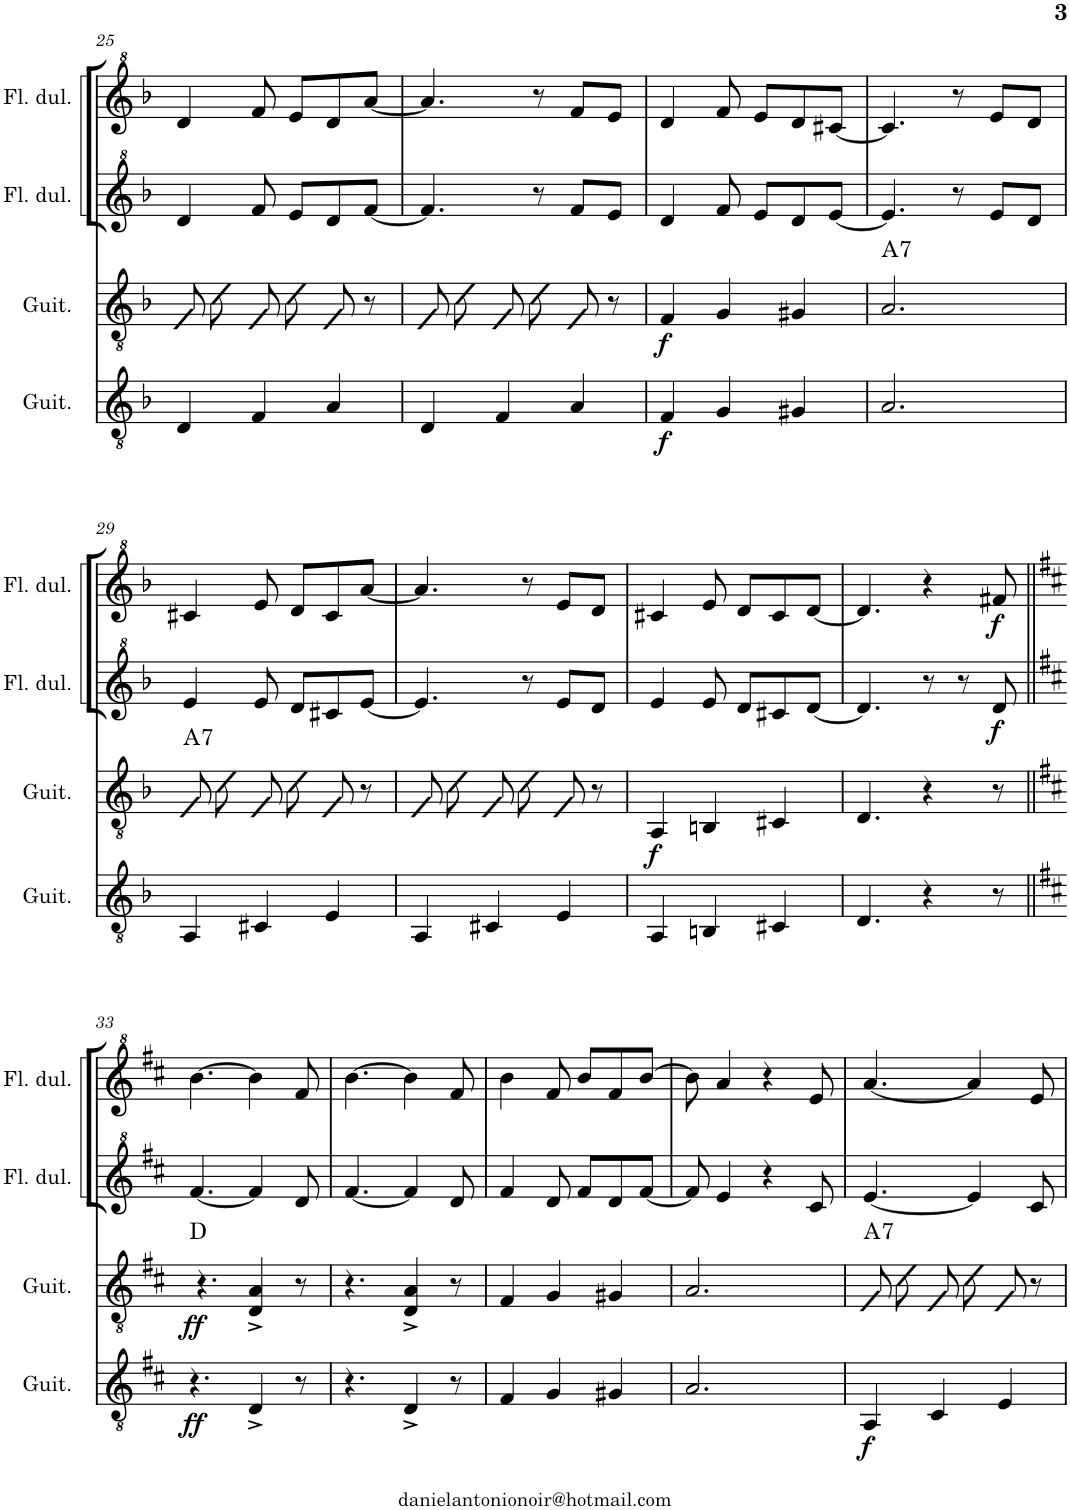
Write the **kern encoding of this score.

**kern	**dynam	**kern	**dynam	**harte	**kern	**dynam	**kern	**dynam
*part4	*part4	*part3	*part3	*part3	*part2	*part2	*part1	*part1
*staff4	*staff4	*staff3	*staff3	*	*staff2	*staff2	*staff1	*staff1
*I"Guitarrón	*	*I"Guitarra	*	*	*I"Flauta dulce	*	*I"Flauta dulce	*
*I'Guit.	*	*I'Guit.	*	*	*I'Fl. dul.	*	*I'Fl. dul.	*
!!LO:PB:g=z
*clefGv2	*	*clefGv2	*	*	*clefG^2	*	*clefG^2	*
*k[b-]	*	*k[b-]	*	*	*k[b-]	*	*k[b-]	*
*M6/8	*	*M6/8	*	*	*M6/8	*	*M6/8	*
=25	=25	=25	=25	=25	=25	=25	=25	=25
4D/	.	8F/L	.	.	4dd/	.	4dd/	.
.	.	8d/	.	.	.	.	.	.
4F/	.	8F/J	.	.	8ff/	.	8ff/	.
.	.	8d/L	.	.	8ee/L	.	8ee/L	.
4A/	.	8F/J	.	.	8dd/	.	8dd/	.
.	.	8r	.	.	[8ff/J	.	[8aa/J	.
=26	=26	=26	=26	=26	=26	=26	=26	=26
4D/	.	8F/L	.	.	4.ff/]	.	4.aa/]	.
.	.	8d/	.	.	.	.	.	.
4F/	.	8F/J	.	.	.	.	.	.
.	.	8d/L	.	.	8r	.	8r	.
4A/	.	8F/J	.	.	8ff/L	.	8ff/L	.
.	.	8r	.	.	8ee/J	.	8ee/J	.
=27	=27	=27	=27	=27	=27	=27	=27	=27
!	!LO:DY:b	!	!LO:DY:b	!	!	!	!	!
4F/	f	4F/	f	.	4dd/	.	4dd/	.
4G/	.	4G/	.	.	8ff/	.	8ff/	.
.	.	.	.	.	8ee/L	.	8ee/L	.
4G#X/	.	4G#X/	.	.	8dd/	.	8dd/	.
.	.	.	.	.	[8ee/J	.	[8cc#X/J	.
=28	=28	=28	=28	=28	=28	=28	=28	=28
!	!	!	!	!LO:H:kt=7	!	!	!	!
2.A/	.	2.A/	.	A:7	4.ee/]	.	4.cc#/]	.
.	.	.	.	.	8r	.	8r	.
.	.	.	.	.	8ee/L	.	8ee/L	.
.	.	.	.	.	8dd/J	.	8dd/J	.
!!LO:LB:g=z
=29	=29	=29	=29	=29	=29	=29	=29	=29
!	!	!	!	!LO:H:kt=7	!	!	!	!
4AA/	.	8F/L	.	A:7	4ee/	.	4cc#X/	.
.	.	8d/	.	.	.	.	.	.
4C#X/	.	8F/J	.	.	8ee/	.	8ee/	.
.	.	8d/L	.	.	8dd/L	.	8dd/L	.
4E/	.	8F/J	.	.	8cc#X/	.	8cc#/	.
.	.	8r	.	.	[8ee/J	.	[8aa/J	.
=30	=30	=30	=30	=30	=30	=30	=30	=30
4AA/	.	8F/L	.	.	4.ee/]	.	4.aa/]	.
.	.	8d/	.	.	.	.	.	.
4C#X/	.	8F/J	.	.	.	.	.	.
.	.	8d/L	.	.	8r	.	8r	.
4E/	.	8F/J	.	.	8ee/L	.	8ee/L	.
.	.	8r	.	.	8dd/J	.	8dd/J	.
=31	=31	=31	=31	=31	=31	=31	=31	=31
!	!	!	!LO:DY:b	!	!	!	!	!
4AA/	.	4AA/	f	.	4ee/	.	4cc#X/	.
4BBn/	.	4BBn/	.	.	8ee/	.	8ee/	.
.	.	.	.	.	8dd/L	.	8dd/L	.
4C#X/	.	4C#X/	.	.	8cc#X/	.	8cc#/	.
.	.	.	.	.	[8dd/J	.	[8dd/J	.
=32	=32	=32	=32	=32	=32	=32	=32	=32
4.D/	.	4.D/	.	.	4.dd/]	.	4.dd/]	.
4r	.	4r	.	.	8r	.	4r	.
.	.	.	.	.	8r	.	.	.
!	!	!	!	!	!	!LO:DY:b	!	!LO:DY:b
8r	.	8r	.	.	8dd/	f	8ff#X/	f
!!LO:LB:g=z
=33||	=33||	=33||	=33||	=33||	=33||	=33||	=33||	=33||
*k[f#c#]	*	*k[f#c#]	*	*	*k[f#c#]	*	*k[f#c#]	*
!	!LO:DY:b	!	!LO:DY:b	!	!	!	!	!
4.r	ff	4.r	ff	D:maj	[4.ff#/	.	[4.bb\	.
4D^/	.	4D/^ 4A/^	.	.	4ff#/]	.	4bb\]	.
8r	.	8r	.	.	8dd/	.	8ff#/	.
=34	=34	=34	=34	=34	=34	=34	=34	=34
4.r	.	4.r	.	.	[4.ff#/	.	[4.bb\	.
4D^/	.	4D/^ 4A/^	.	.	4ff#/]	.	4bb\]	.
8r	.	8r	.	.	8dd/	.	8ff#/	.
=35	=35	=35	=35	=35	=35	=35	=35	=35
4F#/	.	4F#/	.	.	4ff#/	.	4bb\	.
4G/	.	4G/	.	.	8dd/	.	8ff#/	.
.	.	.	.	.	8ff#/L	.	8bb/L	.
4G#X/	.	4G#X/	.	.	8dd/	.	8ff#/	.
.	.	.	.	.	[8ff#/J	.	[8bb/J	.
=36	=36	=36	=36	=36	=36	=36	=36	=36
2.A/	.	2.A/	.	.	8ff#/]	.	8bb\]	.
.	.	.	.	.	4ee/	.	4aa/	.
.	.	.	.	.	4r	.	4r	.
.	.	.	.	.	8cc#/	.	8ee/	.
=37	=37	=37	=37	=37	=37	=37	=37	=37
!	!LO:DY:b	!	!	!LO:H:kt=7	!	!	!	!
4AA/	f	8F#/L	.	A:7	[4.ee/	.	[4.aa/	.
.	.	8d/	.	.	.	.	.	.
4C#/	.	8F#/J	.	.	.	.	.	.
.	.	8d/L	.	.	4ee/]	.	4aa/]	.
4E/	.	8F#/J	.	.	.	.	.	.
.	.	8r	.	.	8cc#/	.	8ee/	.
=	=	=	=	=	=	=	=	=
*-	*-	*-	*-	*-	*-	*-	*-	*-
